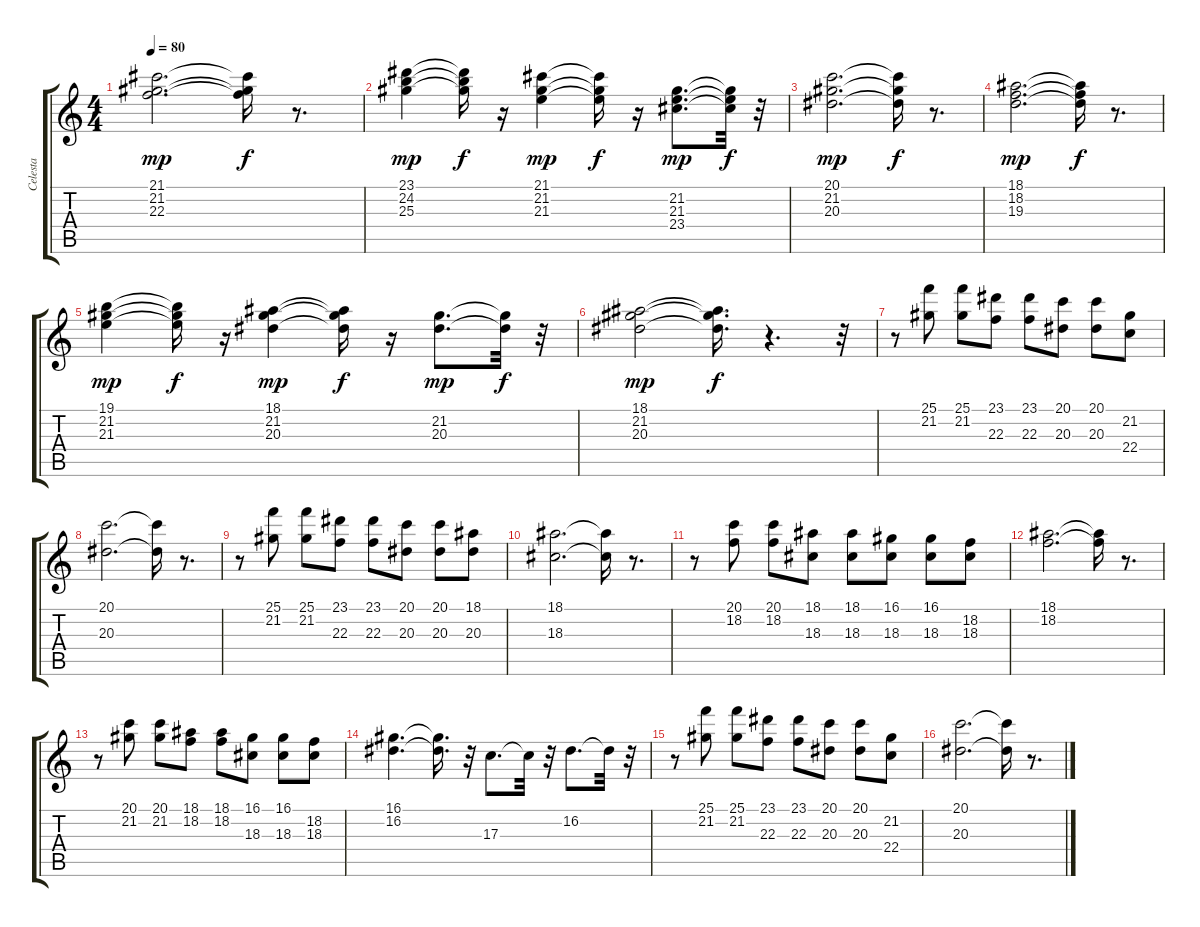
\track ("Celesta" "Celesta") {instrument celesta}
\staff {score tabs}
\tuning (E4 B3 G3 D3 A2 E2) {hide}
\ts (4 4)
\tempo 80
\clef g2
\ks c
(21.1 21.2 22.3).2{d dy mp} (21.1{t} 21.2{t} 22.3{t}).16{dy f} r.8{d} |
(23.1 24.2 25.3).4{dy mp} (23.1{t} 24.2{t} 25.3{t}).16{dy f} r.16 (21.1 21.2 21.3).4{dy mp} (21.1{t} 21.2{t} 21.3{t}).16{dy f} r.16 (21.2 21.3 23.4).8{d dy mp} (21.2{t} 21.3{t} 23.4{t}).32{dy f} r.32 |
(20.1 21.2 20.3).2{d dy mp} (20.1{t} 21.2{t} 20.3{t}).16{dy f} r.8{d} |
(18.1 18.2 19.3).2{d dy mp} (18.1{t} 18.2{t} 19.3{t}).16{dy f} r.8{d} |
(19.1 21.2 21.3).4{dy mp} (19.1{t} 21.2{t} 21.3{t}).16{dy f} r.16 (18.1 21.2 20.3).4{dy mp} (18.1{t} 21.2{t} 20.3{t}).16{dy f} r.16 (21.2 20.3).8{d dy mp} (21.2{t} 20.3{t}).32{dy f} r.32 |
(18.1 21.2 20.3).2{dy mp} (18.1{t} 21.2{t} 20.3{t}).16{d dy f} r.4{d} r.32 |
r.8 (25.1 21.2).8 (25.1 21.2).8 (23.1 22.3).8 (23.1 22.3).8 (20.1 20.3).8 (20.1 20.3).8 (21.2 22.4).8 |
(20.1 20.3).2{d} (20.1{t} 20.3{t}).16 r.8{d} |
r.8 (25.1 21.2).8 (25.1 21.2).8 (23.1 22.3).8 (23.1 22.3).8 (20.1 20.3).8 (20.1 20.3).8 (18.1 20.3).8 |
(18.1 18.3).2{d} (18.1{t} 18.3{t}).16 r.8{d} |
r.8 (20.1 18.2).8 (20.1 18.2).8 (18.1 18.3).8 (18.1 18.3).8 (16.1 18.3).8 (16.1 18.3).8 (18.2 18.3).8 |
(18.1 18.2).2{d} (18.1{t} 18.2{t}).16 r.8{d} |
r.8 (20.1 21.2).8 (20.1 21.2).8 (18.1 18.2).8 (18.1 18.2).8 (16.1 18.3).8 (16.1 18.3).8 (18.2 18.3).8 |
(16.1 16.2).4{d} (16.1{t} 16.2{t}).16{d} r.32 17.3.8{d} 17.3{t}.32 r.32 16.2.8{d} 16.2{t}.32 r.32 |
r.8 (25.1 21.2).8 (25.1 21.2).8 (23.1 22.3).8 (23.1 22.3).8 (20.1 20.3).8 (20.1 20.3).8 (21.2 22.4).8 |
(20.1 20.3).2{d} (20.1{t} 20.3{t}).16 r.8{d}
